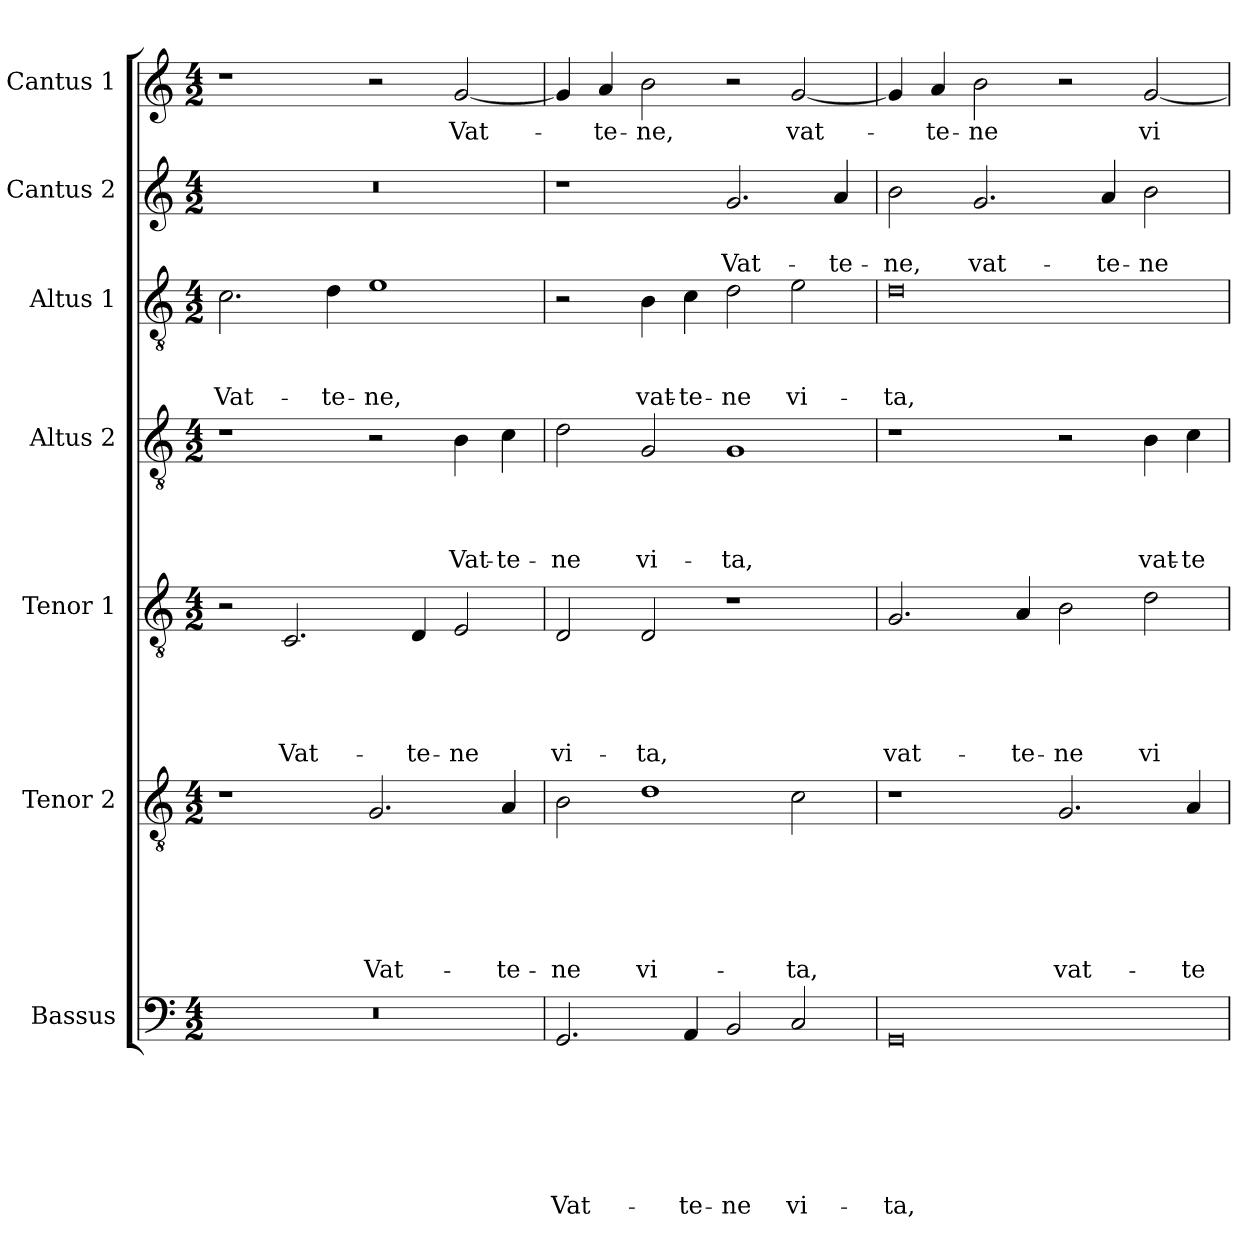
**kern	**text	**text	**text	**text	**text	**text	**text	**kern	**text	**text	**text	**text	**text	**text	**kern	**text	**text	**text	**text	**text	**kern	**text	**text	**text	**text	**kern	**text	**text	**text	**kern	**text	**text	**kern	**text
*part7	*part7	*part7	*part7	*part7	*part7	*part7	*part7	*part6	*part6	*part6	*part6	*part6	*part6	*part6	*part5	*part5	*part5	*part5	*part5	*part5	*part4	*part4	*part4	*part4	*part4	*part3	*part3	*part3	*part3	*part2	*part2	*part2	*part1	*part1
*staff7	*staff7	*staff7	*staff7	*staff7	*staff7	*staff7	*staff7	*staff6	*staff6	*staff6	*staff6	*staff6	*staff6	*staff6	*staff5	*staff5	*staff5	*staff5	*staff5	*staff5	*staff4	*staff4	*staff4	*staff4	*staff4	*staff3	*staff3	*staff3	*staff3	*staff2	*staff2	*staff2	*staff1	*staff1
*I"Bassus	*	*	*	*	*	*	*	*I"Tenor 2	*	*	*	*	*	*	*I"Tenor 1	*	*	*	*	*	*I"Altus 2	*	*	*	*	*I"Altus 1	*	*	*	*I"Cantus 2	*	*	*I"Cantus 1	*
*clefF4	*	*	*	*	*	*	*	*clefGv2	*	*	*	*	*	*	*clefGv2	*	*	*	*	*	*clefGv2	*	*	*	*	*clefGv2	*	*	*	*clefG2	*	*	*clefG2	*
*k[]	*	*	*	*	*	*	*	*k[]	*	*	*	*	*	*	*k[]	*	*	*	*	*	*k[]	*	*	*	*	*k[]	*	*	*	*k[]	*	*	*k[]	*
*a:	*	*	*	*	*	*	*	*a:	*	*	*	*	*	*	*a:	*	*	*	*	*	*a:	*	*	*	*	*a:	*	*	*	*a:	*	*	*a:	*
*M4/2	*	*	*	*	*	*	*	*M4/2	*	*	*	*	*	*	*M4/2	*	*	*	*	*	*M4/2	*	*	*	*	*M4/2	*	*	*	*M4/2	*	*	*M4/2	*
=1	=1	=1	=1	=1	=1	=1	=1	=1	=1	=1	=1	=1	=1	=1	=1	=1	=1	=1	=1	=1	=1	=1	=1	=1	=1	=1	=1	=1	=1	=1	=1	=1	=1	=1
!	!	!	!	!	!	!	!	!	!	!	!	!	!	!	!	!	!	!	!	!	!	!	!	!	!	!	!	!	!LO:LY:b	!	!	!	!	!
0r	.	.	.	.	.	.	.	1r	.	.	.	.	.	.	2r	.	.	.	.	.	1r	.	.	.	.	2.c\	.	.	Vat-	0r	.	.	1r	.
!	!	!	!	!	!	!	!	!	!	!	!	!	!	!	!	!	!	!	!	!LO:LY:b	!	!	!	!	!	!	!	!	!	!	!	!	!	!
.	.	.	.	.	.	.	.	.	.	.	.	.	.	.	2.C/	.	.	.	.	Vat-	.	.	.	.	.	.	.	.	.	.	.	.	.	.
!	!	!	!	!	!	!	!	!	!	!	!	!	!	!	!	!	!	!	!	!	!	!	!	!	!	!	!	!	!LO:LY:b	!	!	!	!	!
.	.	.	.	.	.	.	.	.	.	.	.	.	.	.	.	.	.	.	.	.	.	.	.	.	.	4d\	.	.	-te-	.	.	.	.	.
!	!	!	!	!	!	!	!	!	!	!	!	!	!	!LO:LY:b	!	!	!	!	!	!	!	!	!	!	!	!	!	!	!LO:LY:b	!	!	!	!	!
.	.	.	.	.	.	.	.	2.G/	.	.	.	.	.	Vat-	.	.	.	.	.	.	2r	.	.	.	.	1e	.	.	-ne,	.	.	.	2r	.
!	!	!	!	!	!	!	!	!	!	!	!	!	!	!	!	!	!	!	!	!LO:LY:b	!	!	!	!	!	!	!	!	!	!	!	!	!	!
.	.	.	.	.	.	.	.	.	.	.	.	.	.	.	4D/	.	.	.	.	-te-	.	.	.	.	.	.	.	.	.	.	.	.	.	.
!	!	!	!	!	!	!	!	!	!	!	!	!	!	!	!	!	!	!	!	!LO:LY:b	!	!	!	!	!LO:LY:b	!	!	!	!	!	!	!	!	!LO:LY:b
.	.	.	.	.	.	.	.	.	.	.	.	.	.	.	2E/	.	.	.	.	-ne	4B\	.	.	.	Vat-	.	.	.	.	.	.	.	[2g/	Vat-
!	!	!	!	!	!	!	!	!	!	!	!	!	!	!LO:LY:b	!	!	!	!	!	!	!	!	!	!	!LO:LY:b	!	!	!	!	!	!	!	!	!
.	.	.	.	.	.	.	.	4A/	.	.	.	.	.	-te-	.	.	.	.	.	.	4c\	.	.	.	-te-	.	.	.	.	.	.	.	.	.
=2	=2	=2	=2	=2	=2	=2	=2	=2	=2	=2	=2	=2	=2	=2	=2	=2	=2	=2	=2	=2	=2	=2	=2	=2	=2	=2	=2	=2	=2	=2	=2	=2	=2	=2
!	!	!	!	!	!	!	!LO:LY:b	!	!	!	!	!	!	!LO:LY:b	!	!	!	!	!	!LO:LY:b	!	!	!	!	!LO:LY:b	!	!	!	!	!	!	!	!	!
2.GG/	.	.	.	.	.	.	Vat-	2B\	.	.	.	.	.	-ne	2D/	.	.	.	.	vi-	2d\	.	.	.	-ne	2r	.	.	.	1r	.	.	4g/]	.
!	!	!	!	!	!	!	!	!	!	!	!	!	!	!	!	!	!	!	!	!	!	!	!	!	!	!	!	!	!	!	!	!	!	!LO:LY:b
.	.	.	.	.	.	.	.	.	.	.	.	.	.	.	.	.	.	.	.	.	.	.	.	.	.	.	.	.	.	.	.	.	4a/	-te-
!	!	!	!	!	!	!	!	!	!	!	!	!	!	!LO:LY:b	!	!	!	!	!	!LO:LY:b	!	!	!	!	!LO:LY:b	!	!	!	!LO:LY:b	!	!	!	!	!LO:LY:b
.	.	.	.	.	.	.	.	1d	.	.	.	.	.	vi-	2D/	.	.	.	.	-ta,	2G/	.	.	.	vi-	4B\	.	.	vat-	.	.	.	2b\	-ne,
!	!	!	!	!	!	!	!LO:LY:b	!	!	!	!	!	!	!	!	!	!	!	!	!	!	!	!	!	!	!	!	!	!LO:LY:b	!	!	!	!	!
4AA/	.	.	.	.	.	.	-te-	.	.	.	.	.	.	.	.	.	.	.	.	.	.	.	.	.	.	4c\	.	.	-te-	.	.	.	.	.
!	!	!	!	!	!	!	!LO:LY:b	!	!	!	!	!	!	!	!	!	!	!	!	!	!	!	!	!	!LO:LY:b	!	!	!	!LO:LY:b	!	!	!LO:LY:b	!	!
2BB/	.	.	.	.	.	.	-ne	.	.	.	.	.	.	.	1r	.	.	.	.	.	1G	.	.	.	-ta,	2d\	.	.	-ne	2.g/	.	Vat-	2r	.
!	!	!	!	!	!	!	!LO:LY:b	!	!	!	!	!	!	!LO:LY:b	!	!	!	!	!	!	!	!	!	!	!	!	!	!	!LO:LY:b	!	!	!	!	!LO:LY:b
2C/	.	.	.	.	.	.	vi-	2c\	.	.	.	.	.	-ta,	.	.	.	.	.	.	.	.	.	.	.	2e\	.	.	vi-	.	.	.	[2g/	vat-
!	!	!	!	!	!	!	!	!	!	!	!	!	!	!	!	!	!	!	!	!	!	!	!	!	!	!	!	!	!	!	!	!LO:LY:b	!	!
.	.	.	.	.	.	.	.	.	.	.	.	.	.	.	.	.	.	.	.	.	.	.	.	.	.	.	.	.	.	4a/	.	-te-	.	.
=3	=3	=3	=3	=3	=3	=3	=3	=3	=3	=3	=3	=3	=3	=3	=3	=3	=3	=3	=3	=3	=3	=3	=3	=3	=3	=3	=3	=3	=3	=3	=3	=3	=3	=3
!	!	!	!	!	!	!	!LO:LY:b	!	!	!	!	!	!	!	!	!	!	!	!	!LO:LY:b	!	!	!	!	!	!	!	!	!LO:LY:b	!	!	!LO:LY:b	!	!
0GG	.	.	.	.	.	.	-ta,	1r	.	.	.	.	.	.	2.G/	.	.	.	.	vat-	1r	.	.	.	.	0d	.	.	-ta,	2b\	.	-ne,	4g/]	.
!	!	!	!	!	!	!	!	!	!	!	!	!	!	!	!	!	!	!	!	!	!	!	!	!	!	!	!	!	!	!	!	!	!	!LO:LY:b
.	.	.	.	.	.	.	.	.	.	.	.	.	.	.	.	.	.	.	.	.	.	.	.	.	.	.	.	.	.	.	.	.	4a/	-te-
!	!	!	!	!	!	!	!	!	!	!	!	!	!	!	!	!	!	!	!	!	!	!	!	!	!	!	!	!	!	!	!	!LO:LY:b	!	!LO:LY:b
.	.	.	.	.	.	.	.	.	.	.	.	.	.	.	.	.	.	.	.	.	.	.	.	.	.	.	.	.	.	2.g/	.	vat-	2b\	-ne
!	!	!	!	!	!	!	!	!	!	!	!	!	!	!	!	!	!	!	!	!LO:LY:b	!	!	!	!	!	!	!	!	!	!	!	!	!	!
.	.	.	.	.	.	.	.	.	.	.	.	.	.	.	4A/	.	.	.	.	-te-	.	.	.	.	.	.	.	.	.	.	.	.	.	.
!	!	!	!	!	!	!	!	!	!	!	!	!	!	!LO:LY:b	!	!	!	!	!	!LO:LY:b	!	!	!	!	!	!	!	!	!	!	!	!	!	!
.	.	.	.	.	.	.	.	2.G/	.	.	.	.	.	vat-	2B\	.	.	.	.	-ne	2r	.	.	.	.	.	.	.	.	.	.	.	2r	.
!	!	!	!	!	!	!	!	!	!	!	!	!	!	!	!	!	!	!	!	!	!	!	!	!	!	!	!	!	!	!	!	!LO:LY:b	!	!
.	.	.	.	.	.	.	.	.	.	.	.	.	.	.	.	.	.	.	.	.	.	.	.	.	.	.	.	.	.	4a/	.	-te-	.	.
!	!	!	!	!	!	!	!	!	!	!	!	!	!	!	!	!	!	!	!	!LO:LY:b	!	!	!	!	!LO:LY:b	!	!	!	!	!	!	!LO:LY:b	!	!LO:LY:b
.	.	.	.	.	.	.	.	.	.	.	.	.	.	.	2d\	.	.	.	.	vi-	4B\	.	.	.	vat-	.	.	.	.	2b\	.	-ne	[2g/	vi-
!	!	!	!	!	!	!	!	!	!	!	!	!	!	!LO:LY:b	!	!	!	!	!	!	!	!	!	!	!LO:LY:b	!	!	!	!	!	!	!	!	!
.	.	.	.	.	.	.	.	4A/	.	.	.	.	.	-te-	.	.	.	.	.	.	4c\	.	.	.	-te-	.	.	.	.	.	.	.	.	.
=	=	=	=	=	=	=	=	=	=	=	=	=	=	=	=	=	=	=	=	=	=	=	=	=	=	=	=	=	=	=	=	=	=	=
*-	*-	*-	*-	*-	*-	*-	*-	*-	*-	*-	*-	*-	*-	*-	*-	*-	*-	*-	*-	*-	*-	*-	*-	*-	*-	*-	*-	*-	*-	*-	*-	*-	*-	*-
